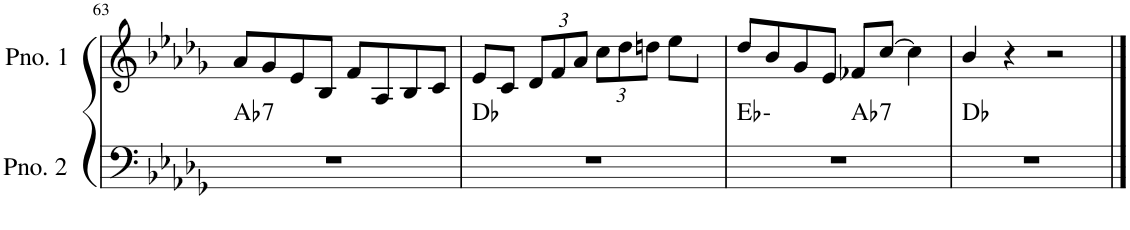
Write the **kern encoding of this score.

**kern	**harte	**kern
*part2	*part2	*part1
*staff2	*	*staff1
*I"ピアノ 2	*	*I"ピアノ 1
!!LO:PB:g=z
*clefF4	*	*clefG2
*k[b-e-a-d-g-]	*	*k[b-e-a-d-g-]
*M4/4	*	*M4/4
=63	=63	=63
!	!LO:H:kt=7	!
1r	Ab:7	8a-/L
.	.	8g-/
.	.	8e-/
.	.	8B-/J
.	.	8f/L
.	.	8A-/
.	.	8B-/
.	.	8c/J
=64	=64	=64
1r	Db:maj	8e-/L
.	.	8c/J
*	*	*Xbrackettup
.	.	12d-/L
.	.	12f/
.	.	12a-/J
.	.	12cc\L
.	.	12dd-\
.	.	12ddn\J
.	.	8ee-\L
.	.	8cc\J
=65	=65	=65
*^	*	*
1r	2ryy	Eb:min	8dd-/L
.	.	.	8b-/
.	.	.	8g-/
.	.	.	8e-/J
!	!	!LO:H:kt=7	!
.	2ryy	Ab:7	8f-X/L
.	.	.	[8cc/J
.	.	.	4cc\]
*v	*v	*	*
=66	=66	=66
1r	Db:maj	4b-/
.	.	4r
.	.	2r
==	==	==
*-	*-	*-
